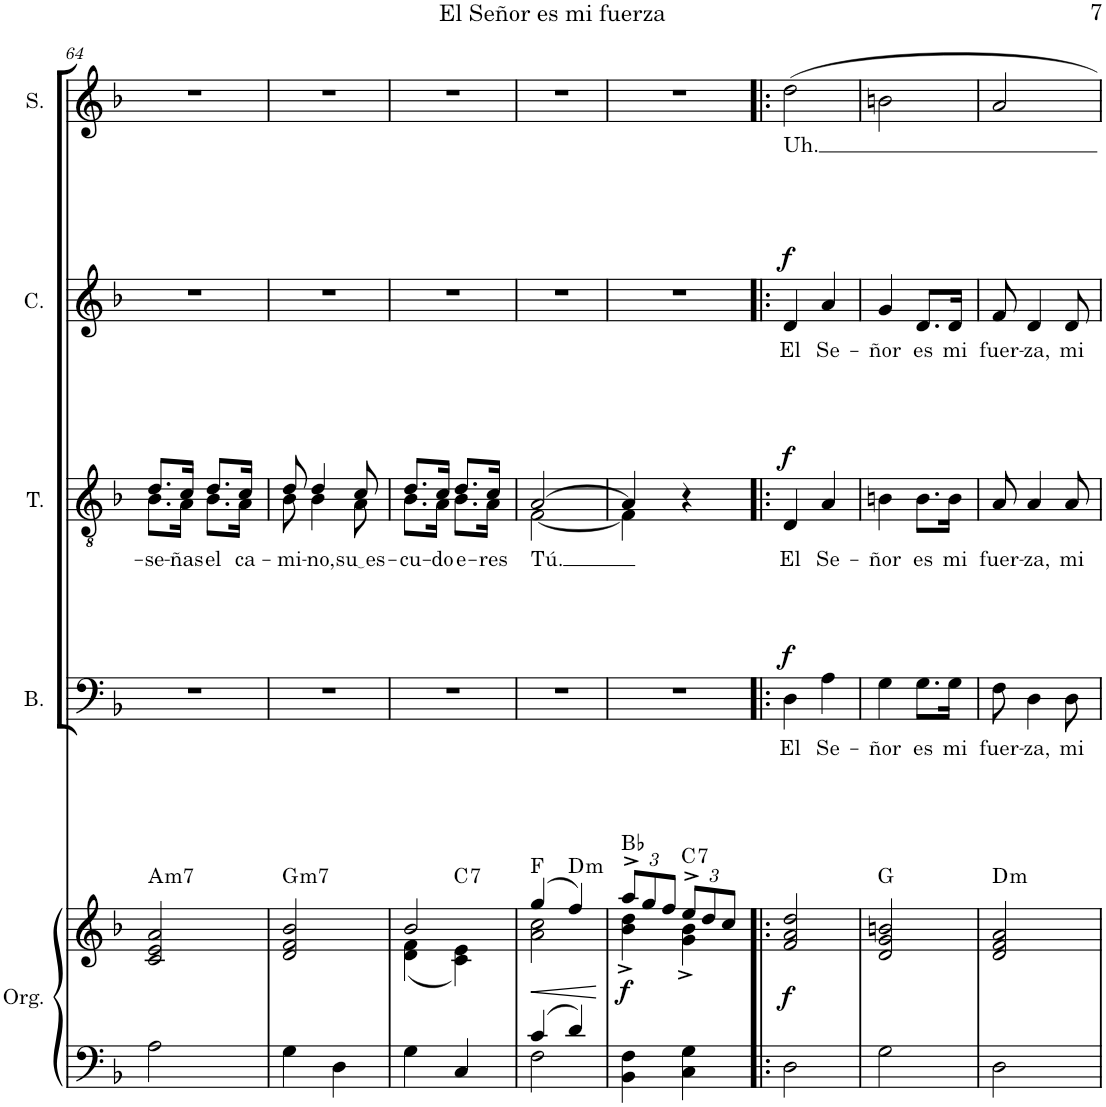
**kern	**kern	**dynam	**harte	**kern	**text	**dynam	**kern	**text	**dynam	**kern	**text	**dynam	**kern	**text
*part5	*part5	*part5	*part5	*part4	*part4	*part4	*part3	*part3	*part3	*part2	*part2	*part2	*part1	*part1
*staff6	*staff5	*staff5/6	*	*staff4	*staff4	*staff4	*staff3	*staff3	*staff3	*staff2	*staff2	*staff2	*staff1	*staff1
*I"Órgano	*	*	*	*I"Bajo	*	*	*I"Tenor	*	*	*I"Contralto	*	*	*I"Soprano	*
*	*	*	*	*I'B.	*	*	*I'T.	*	*	*I'C.	*	*	*I'S.	*
!!LO:PB:g=z
*clefF4	*clefG2	*	*	*clefF4	*	*	*clefGv2	*	*	*clefG2	*	*	*clefG2	*
*k[b-]	*k[b-]	*	*	*k[b-]	*	*	*k[b-]	*	*	*k[b-]	*	*	*k[b-]	*
*M2/4	*M2/4	*	*	*M2/4	*	*	*M2/4	*	*	*M2/4	*	*	*M2/4	*
=64	=64	=64	=64	=64	=64	=64	=64	=64	=64	=64	=64	=64	=64	=64
!	!	!	!LO:H:kt=m7	!	!	!	!	!LO:LY:b	!	!	!	!	!	!
*	*	*	*	*	*	*	*^	*	*	*	*	*	*	*
2A\	2c/ 2e/ 2a/	.	A:min7	2r	.	.	8.d/L	8.B-\L	-se-	.	2r	.	.	2r	.
!	!	!	!	!	!	!	!	!	!LO:LY:b	!	!	!	!	!	!
.	.	.	.	.	.	.	16c/Jk	16A\Jk	-ñas	.	.	.	.	.	.
!	!	!	!	!	!	!	!	!	!LO:LY:b	!	!	!	!	!	!
.	.	.	.	.	.	.	8.d/L	8.B-\L	el	.	.	.	.	.	.
!	!	!	!	!	!	!	!	!	!LO:LY:b	!	!	!	!	!	!
.	.	.	.	.	.	.	16c/Jk	16A\Jk	ca-	.	.	.	.	.	.
=65	=65	=65	=65	=65	=65	=65	=65	=65	=65	=65	=65	=65	=65	=65	=65
!	!	!	!LO:H:kt=m7	!	!	!	!	!	!LO:LY:b	!	!	!	!	!	!
4G\	2d/ 2f/ 2b-/	.	G:min7	2r	.	.	8d/	8B-\	-mi-	.	2r	.	.	2r	.
!	!	!	!	!	!	!	!	!	!LO:LY:b	!	!	!	!	!	!
.	.	.	.	.	.	.	4d/	4B-\	-no,	.	.	.	.	.	.
4D\	.	.	.	.	.	.	.	.	.	.	.	.	.	.	.
!	!	!	!	!	!	!	!	!	!LO:LY:b	!	!	!	!	!	!
.	.	.	.	.	.	.	8c/	8A\	su es	.	.	.	.	.	.
=66	=66	=66	=66	=66	=66	=66	=66	=66	=66	=66	=66	=66	=66	=66	=66
*	*^	*	*	*	*	*	*	*	*	*	*	*	*	*	*
!	!	!	!	!	!	!	!	!	!	!LO:LY:b	!	!	!	!	!	!
4G\	2b-/	(4d\ 4f\	.	.	2r	.	.	8.d/L	8.B-\L	-cu-	.	2r	.	.	2r	.
!	!	!	!	!	!	!	!	!	!	!LO:LY:b	!	!	!	!	!	!
.	.	.	.	.	.	.	.	16c/Jk	16A\Jk	-do	.	.	.	.	.	.
!	!	!	!	!LO:H:kt=7	!	!	!	!	!	!LO:LY:b	!	!	!	!	!	!
4C/	.	4c\ 4e\)	.	C:7	.	.	.	8.d/L	8.B-\L	e-	.	.	.	.	.	.
!	!	!	!	!	!	!	!	!	!	!LO:LY:b	!	!	!	!	!	!
.	.	.	.	.	.	.	.	16c/Jk	16A\Jk	-res	.	.	.	.	.	.
=67	=67	=67	=67	=67	=67	=67	=67	=67	=67	=67	=67	=67	=67	=67	=67	=67
*^	*	*	*	*	*	*	*	*	*	*	*	*	*	*	*	*
!	!	!	!	!LO:HP:b	!	!	!	!	!	!	!LO:LY:b	!	!	!	!	!	!
4c/	2F\	(4gg/	2a\ 2cc\	<	F:maj	2r	.	.	[2A/	[2F\	Tú.	.	2r	.	.	2r	.
!	!	!	!	!	!LO:H:kt=m	!	!	!	!	!	!	!	!	!	!	!	!
4d/	.	4ff/)	.	.	D:min	.	.	.	.	.	.	.	.	.	.	.	.
*v	*v	*	*	*	*	*	*	*	*v	*v	*	*	*	*	*	*	*
*	*v	*v	*	*	*	*	*	*	*	*	*	*	*	*	*
.	.	[	.	.	.	.	.	.	.	.	.	.	.	.
=68	=68	=68	=68	=68	=68	=68	=68	=68	=68	=68	=68	=68	=68	=68
*	*Xbrackettup	*	*	*	*	*	*	*	*	*	*	*	*	*
*	*^	*	*	*	*	*	*^	*	*	*	*	*	*	*
!	!	!	!LO:DY:b	!	!	!	!	!	!	!	!	!	!	!	!	!
4BB-\ 4F\	12aa^/L	4b-\^ 4dd\^	f	Bb:maj	2r	.	.	4A/]	4F\]	.	.	2r	.	.	2r	.
.	12gg/	.	.	.	.	.	.	.	.	.	.	.	.	.	.	.
.	12ff/J	.	.	.	.	.	.	.	.	.	.	.	.	.	.	.
!	!	!	!	!LO:H:kt=7	!	!	!	!	!	!	!	!	!	!	!	!
4C\ 4G\	12ee^/L	4g\^ 4b-\^	.	C:7	.	.	.	4r	4ryy	.	.	.	.	.	.	.
.	12dd/	.	.	.	.	.	.	.	.	.	.	.	.	.	.	.
.	12cc/J	.	.	.	.	.	.	.	.	.	.	.	.	.	.	.
*	*v	*v	*	*	*	*	*	*v	*v	*	*	*	*	*	*	*
=69!|:	=69!|:	=69!|:	=69!|:	=69!|:	=69!|:	=69!|:	=69!|:	=69!|:	=69!|:	=69!|:	=69!|:	=69!|:	=69!|:	=69!|:
!	!	!LO:DY:b	!	!	!LO:LY:b	!LO:DY:a	!	!LO:LY:b	!LO:DY:a	!	!LO:LY:b	!LO:DY:a	!	!LO:LY:b
2D\	2f/ 2a/ 2dd/	f	.	4D\	El	f	4D/	El	f	4d/	El	f	2dd\	Uh.
!	!	!	!	!	!LO:LY:b	!	!	!LO:LY:b	!	!	!LO:LY:b	!	!	!
.	.	.	.	4A\	Se-	.	4A/	Se-	.	4a/	Se-	.	.	.
=70	=70	=70	=70	=70	=70	=70	=70	=70	=70	=70	=70	=70	=70	=70
!	!	!	!	!	!LO:LY:b	!	!	!LO:LY:b	!	!	!LO:LY:b	!	!	!
2G\	2d/ 2g/ 2bn/	.	G:maj	4G\	-ñor	.	4Bn\	-ñor	.	4g/	-ñor	.	2bn\	.
!	!	!	!	!	!LO:LY:b	!	!	!LO:LY:b	!	!	!LO:LY:b	!	!	!
.	.	.	.	8.G\L	es	.	8.B\L	es	.	8.d/L	es	.	.	.
!	!	!	!	!	!LO:LY:b	!	!	!LO:LY:b	!	!	!LO:LY:b	!	!	!
.	.	.	.	16G\Jk	mi	.	16B\Jk	mi	.	16d/Jk	mi	.	.	.
=71	=71	=71	=71	=71	=71	=71	=71	=71	=71	=71	=71	=71	=71	=71
!	!	!	!LO:H:kt=m	!	!LO:LY:b	!	!	!LO:LY:b	!	!	!LO:LY:b	!	!	!
2D\	2d/ 2f/ 2a/	.	D:min	8F\	fuer-	.	8A/	fuer-	.	8f/	fuer-	.	2a/	.
!	!	!	!	!	!LO:LY:b	!	!	!LO:LY:b	!	!	!LO:LY:b	!	!	!
.	.	.	.	4D\	-za,	.	4A/	-za,	.	4d/	-za,	.	.	.
!	!	!	!	!	!LO:LY:b	!	!	!LO:LY:b	!	!	!LO:LY:b	!	!	!
.	.	.	.	8D\	mi	.	8A/	mi	.	8d/	mi	.	.	.
=	=	=	=	=	=	=	=	=	=	=	=	=	=	=
*-	*-	*-	*-	*-	*-	*-	*-	*-	*-	*-	*-	*-	*-	*-
